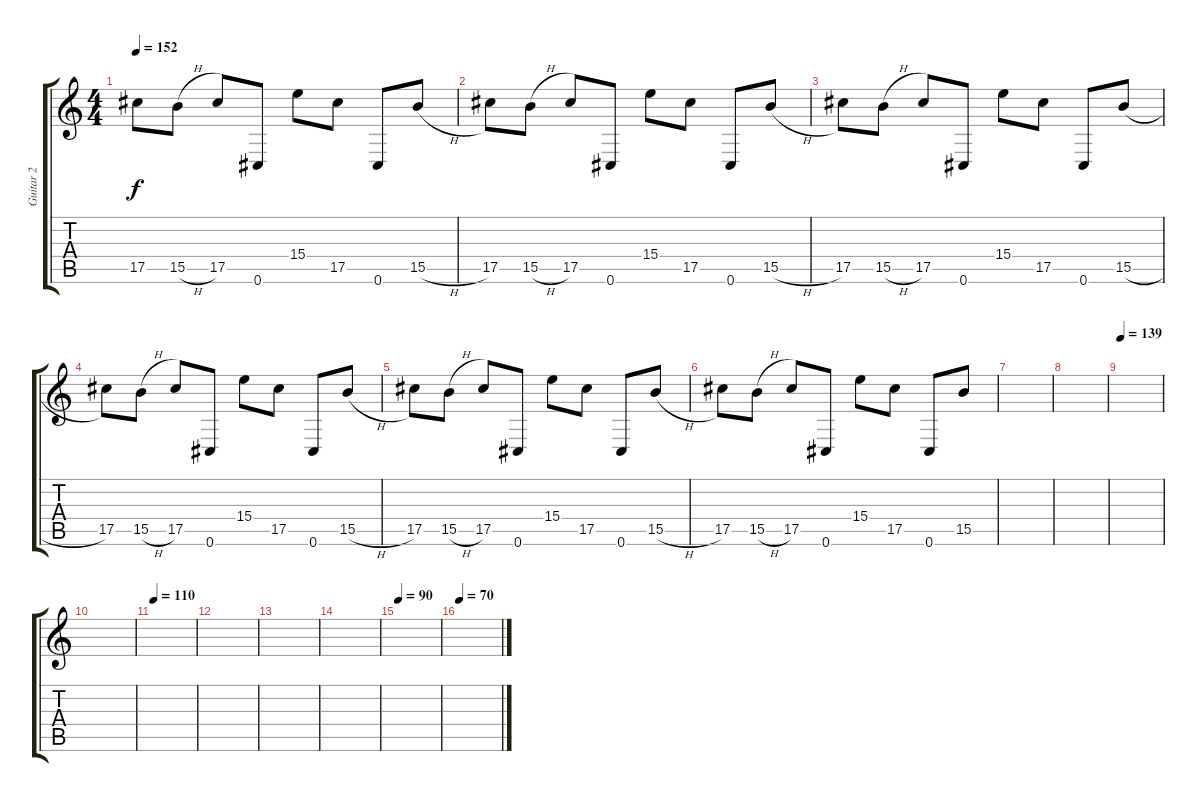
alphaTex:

\track ("Guitar 2" "Guitar 2") {instrument electricguitarjazz}
\staff {score tabs}
\tuning (Eb4 Bb3 Gb3 Db3 Ab2 Db2) {hide}
\ts (4 4)
\tempo 152
\clef g2
\ks c
17.5.8{dy f} 15.5{h}.8 17.5.8 0.6.8 15.4.8 17.5.8 0.6.8 15.5{h}.8 |
17.5.8 15.5{h}.8 17.5.8 0.6.8 15.4.8 17.5.8 0.6.8 15.5{h}.8 |
17.5.8{volume 0 instrument distortionguitar} 15.5{h}.8 17.5.8 0.6.8 15.4.8 17.5.8 0.6.8 15.5{h}.8 |
17.5.8 15.5{h}.8 17.5.8 0.6.8 15.4.8 17.5.8 0.6.8 15.5{h}.8 |
17.5.8 15.5{h}.8 17.5.8 0.6.8 15.4.8 17.5.8 0.6.8 15.5{h}.8 |
17.5.8 15.5{h}.8 17.5.8 0.6.8 15.4.8 17.5.8 0.6.8 15.5.8 |
|
|
\tempo 139
|
|
\tempo 110
|
|
|
|
\tempo 90
|
\tempo 70
